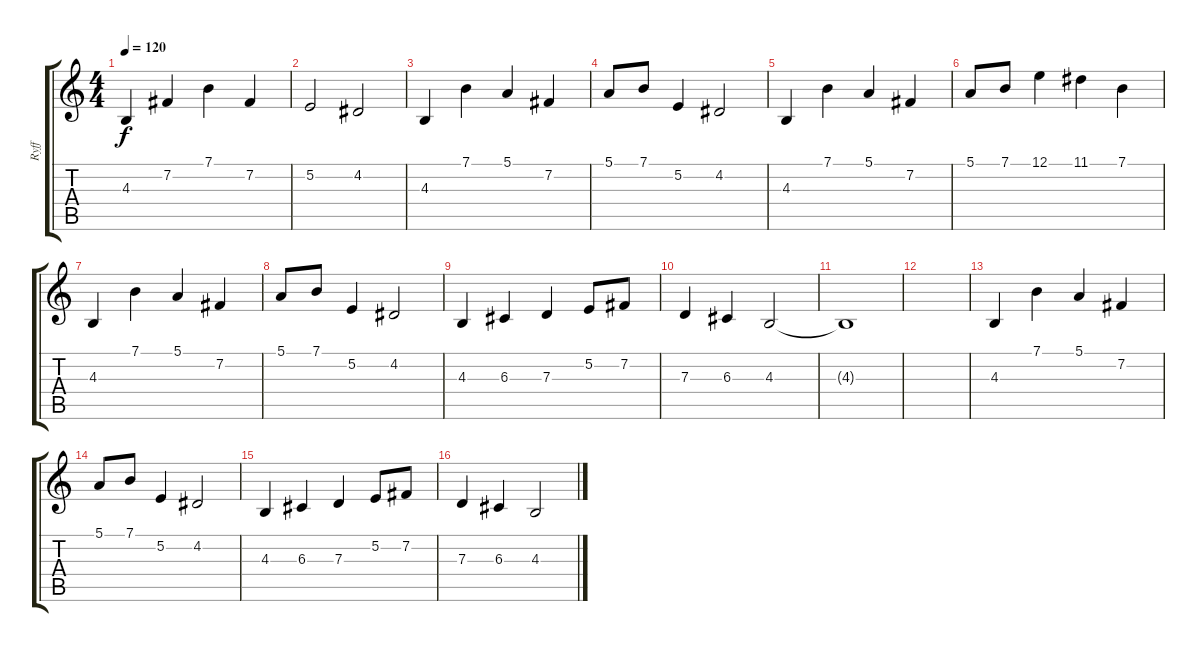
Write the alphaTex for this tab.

\track ("Ryff" "Ryff") {instrument tremolostrings}
\staff {score tabs}
\tuning (E4 B3 G3 D3 A2 E2) {hide}
\ts (4 4)
\tempo 120
\clef g2
\ks c
4.3.4{dy f} 7.2.4 7.1.4 7.2.4 |
5.2.2 4.2.2 |
4.3.4 7.1.4 5.1.4 7.2.4 |
5.1.8 7.1.8 5.2.4 4.2.2 |
4.3.4 7.1.4 5.1.4 7.2.4 |
5.1.8 7.1.8 12.1.4 11.1.4 7.1.4 |
4.3.4 7.1.4 5.1.4 7.2.4 |
5.1.8 7.1.8 5.2.4 4.2.2 |
4.3.4 6.3.4 7.3.4 5.2.8 7.2.8 |
7.3.4 6.3.4 4.3.2 |
4.3{t}.1 |
|
4.3.4 7.1.4 5.1.4 7.2.4 |
5.1.8 7.1.8 5.2.4 4.2.2 |
4.3.4 6.3.4 7.3.4 5.2.8 7.2.8 |
7.3.4 6.3.4 4.3.2
